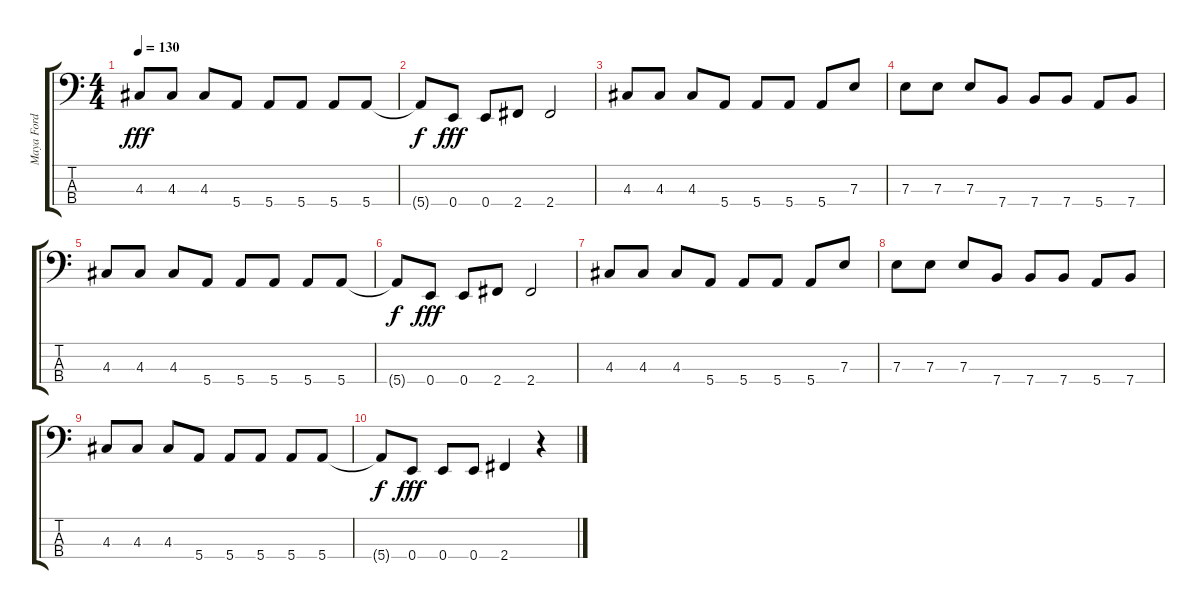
\track ("Maya Ford" "Maya Ford") {instrument electricbassfinger}
\staff {score tabs}
\tuning (G2 D2 A1 E1) {hide}
\ts (4 4)
\tempo 130
\clef f4
\ks c
4.3.8{dy fff} 4.3.8 4.3.8 5.4.8 5.4.8 5.4.8 5.4.8 5.4.8 |
5.4{t}.8{dy f} 0.4.8{dy fff} 0.4.8 2.4.8 2.4.2 |
4.3.8 4.3.8 4.3.8 5.4.8 5.4.8 5.4.8 5.4.8 7.3.8 |
7.3.8 7.3.8 7.3.8 7.4.8 7.4.8 7.4.8 5.4.8 7.4.8 |
4.3.8 4.3.8 4.3.8 5.4.8 5.4.8 5.4.8 5.4.8 5.4.8 |
5.4{t}.8{dy f} 0.4.8{dy fff} 0.4.8 2.4.8 2.4.2 |
4.3.8 4.3.8 4.3.8 5.4.8 5.4.8 5.4.8 5.4.8 7.3.8 |
7.3.8 7.3.8 7.3.8 7.4.8 7.4.8 7.4.8 5.4.8 7.4.8 |
4.3.8 4.3.8 4.3.8 5.4.8 5.4.8 5.4.8 5.4.8 5.4.8 |
5.4{t}.8{dy f} 0.4.8{dy fff} 0.4.8 0.4.8 2.4.4 r.4
